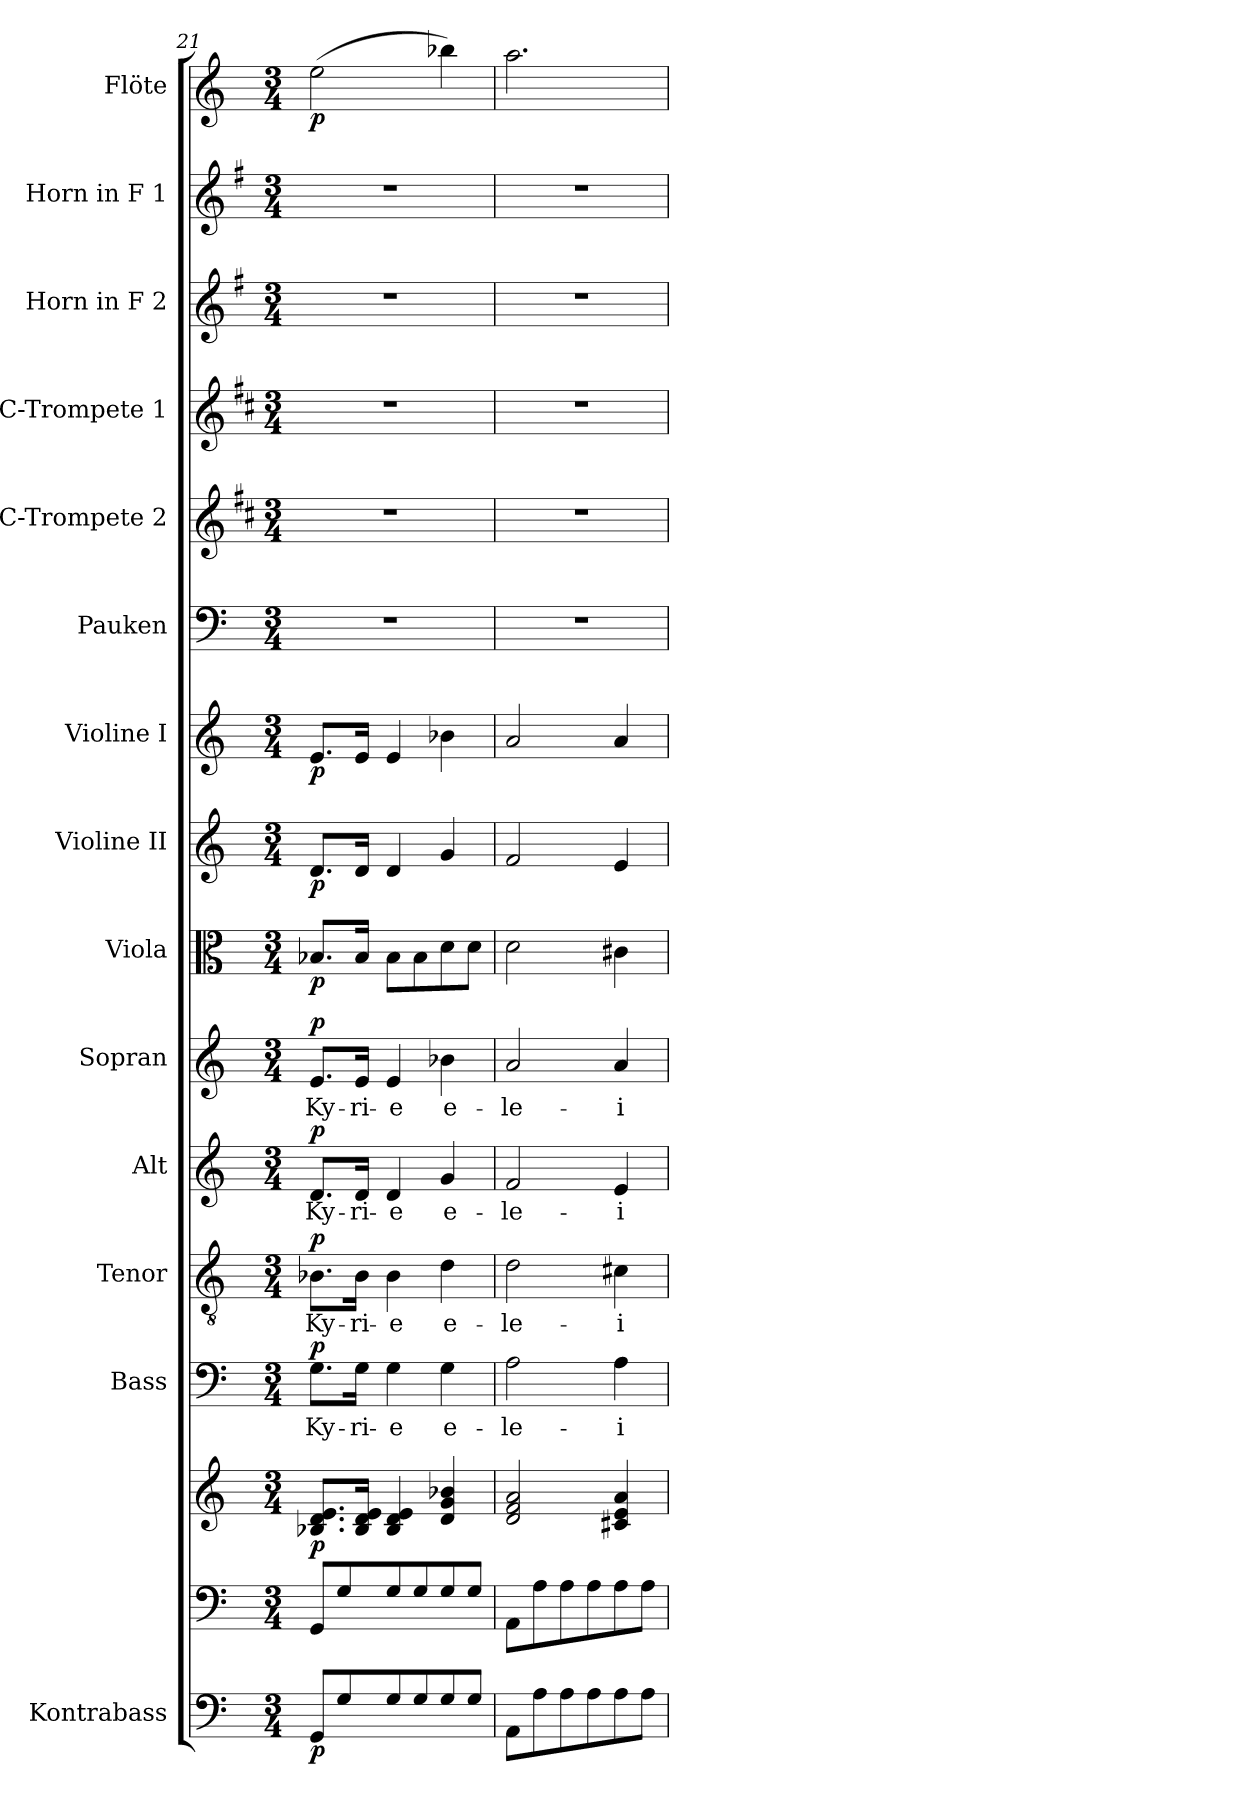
**kern	**dynam	**kern	**kern	**dynam	**kern	**text	**dynam	**kern	**text	**dynam	**kern	**text	**dynam	**kern	**text	**dynam	**kern	**dynam	**kern	**dynam	**kern	**dynam	**kern	**kern	**kern	**kern	**kern	**kern	**dynam
*part15	*part15	*part14	*part14	*part14	*part13	*part13	*part13	*part12	*part12	*part12	*part11	*part11	*part11	*part10	*part10	*part10	*part9	*part9	*part8	*part8	*part7	*part7	*part6	*part5	*part4	*part3	*part2	*part1	*part1
*staff16	*staff16	*staff15	*staff14	*staff14/15	*staff13	*staff13	*staff13	*staff12	*staff12	*staff12	*staff11	*staff11	*staff11	*staff10	*staff10	*staff10	*staff9	*staff9	*staff8	*staff8	*staff7	*staff7	*staff6	*staff5	*staff4	*staff3	*staff2	*staff1	*staff1
*I"Kontrabass	*	*	*	*	*I"Bass	*	*	*I"Tenor	*	*	*I"Alt	*	*	*I"Sopran	*	*	*I"Viola	*	*I"Violine II	*	*I"Violine I	*	*I"Pauken	*I"C-Trompete 2	*I"C-Trompete 1	*I"Horn in F 2	*I"Horn in F 1	*I"Flöte	*
*I'Kb.	*	*	*	*	*I'B.	*	*	*I'T.	*	*	*I'A.	*	*	*I'S.	*	*	*I'Vla.	*	*I'Vl. II	*	*I'Vl. I	*	*I'Pk.	*I'C Trp. 2	*I'C Trp. 1	*	*	*I'Fl.	*
*clefF4	*	*clefF4	*clefG2	*	*clefF4	*	*	*clefGv2	*	*	*clefG2	*	*	*clefG2	*	*	*clefC3	*	*clefG2	*	*clefG2	*	*clefF4	*clefG2	*clefG2	*clefG2	*clefG2	*clefG2	*
*ITrd7c12	*	*	*	*	*	*	*	*	*	*	*	*	*	*	*	*	*	*	*	*	*	*	*	*ITrd1c2	*ITrd1c2	*ITrd4c7	*ITrd4c7	*	*
*k[]	*	*k[]	*k[]	*	*k[]	*	*	*k[]	*	*	*k[]	*	*	*k[]	*	*	*k[]	*	*k[]	*	*k[]	*	*k[]	*k[]	*k[]	*k[]	*k[]	*k[]	*
*C:	*	*C:	*C:	*	*C:	*	*	*C:	*	*	*C:	*	*	*C:	*	*	*C:	*	*C:	*	*C:	*	*C:	*C:	*C:	*C:	*C:	*C:	*
*M3/4	*	*M3/4	*M3/4	*	*M3/4	*	*	*M3/4	*	*	*M3/4	*	*	*M3/4	*	*	*M3/4	*	*M3/4	*	*M3/4	*	*M3/4	*M3/4	*M3/4	*M3/4	*M3/4	*M3/4	*
=21	=21	=21	=21	=21	=21	=21	=21	=21	=21	=21	=21	=21	=21	=21	=21	=21	=21	=21	=21	=21	=21	=21	=21	=21	=21	=21	=21	=21	=21
!	!LO:DY:b	!	!	!LO:DY:b	!	!LO:LY:b	!LO:DY:a	!	!LO:LY:b	!LO:DY:a	!	!LO:LY:b	!LO:DY:a	!	!LO:LY:b	!LO:DY:a	!	!LO:DY:b	!	!LO:DY:b	!	!LO:DY:b	!	!	!	!	!	!	!LO:DY:b
8GGG/L	p	8GG/L	8.B-X/ 8.d/ 8.e/L	p	8.G\L	Ky-	p	8.B-X\L	Ky-	p	8.d/L	Ky-	p	8.e/L	Ky-	p	8.B-X/L	p	8.d/L	p	8.e/L	p	2.r	2.r	2.r	2.r	2.r	(>2ee\	p
8GG/	.	8G/	.	.	.	.	.	.	.	.	.	.	.	.	.	.	.	.	.	.	.	.	.	.	.	.	.	.	.
!	!	!	!	!	!	!LO:LY:b	!	!	!LO:LY:b	!	!	!LO:LY:b	!	!	!LO:LY:b	!	!	!	!	!	!	!	!	!	!	!	!	!	!
.	.	.	16B-/ 16d/ 16e/Jk	.	16G\Jk	-ri-	.	16B-\Jk	-ri-	.	16d/Jk	-ri-	.	16e/Jk	-ri-	.	16B-/Jk	.	16d/Jk	.	16e/Jk	.	.	.	.	.	.	.	.
!	!	!	!	!	!	!LO:LY:b	!	!	!LO:LY:b	!	!	!LO:LY:b	!	!	!LO:LY:b	!	!	!	!	!	!	!	!	!	!	!	!	!	!
8GG/	.	8G/	4B-/ 4d/ 4e/	.	4G\	-e	.	4B-\	-e	.	4d/	-e	.	4e/	-e	.	8B-\L	.	4d/	.	4e/	.	.	.	.	.	.	.	.
8GG/	.	8G/	.	.	.	.	.	.	.	.	.	.	.	.	.	.	8B-\	.	.	.	.	.	.	.	.	.	.	.	.
!	!	!	!	!	!	!LO:LY:b	!	!	!LO:LY:b	!	!	!LO:LY:b	!	!	!LO:LY:b	!	!	!	!	!	!	!	!	!	!	!	!	!	!
8GG/	.	8G/	4d/ 4g/ 4b-X/	.	4G\	e-	.	4d\	e-	.	4g/	e-	.	4b-X\	e-	.	8d\	.	4g/	.	4b-X\	.	.	.	.	.	.	4bb-X\)	.
8GG/J	.	8G/J	.	.	.	.	.	.	.	.	.	.	.	.	.	.	8d\J	.	.	.	.	.	.	.	.	.	.	.	.
=22	=22	=22	=22	=22	=22	=22	=22	=22	=22	=22	=22	=22	=22	=22	=22	=22	=22	=22	=22	=22	=22	=22	=22	=22	=22	=22	=22	=22	=22
!	!	!	!	!	!	!LO:LY:b	!	!	!LO:LY:b	!	!	!LO:LY:b	!	!	!LO:LY:b	!	!	!	!	!	!	!	!	!	!	!	!	!	!
8AAA\L	.	8AA\L	2d/ 2f/ 2a/	.	2A\	-le-	.	2d\	-le-	.	2f/	-le-	.	2a/	-le-	.	2d\	.	2f/	.	2a/	.	2.r	2.r	2.r	2.r	2.r	2.aa\	.
8AA\	.	8A\	.	.	.	.	.	.	.	.	.	.	.	.	.	.	.	.	.	.	.	.	.	.	.	.	.	.	.
8AA\	.	8A\	.	.	.	.	.	.	.	.	.	.	.	.	.	.	.	.	.	.	.	.	.	.	.	.	.	.	.
8AA\	.	8A\	.	.	.	.	.	.	.	.	.	.	.	.	.	.	.	.	.	.	.	.	.	.	.	.	.	.	.
!	!	!	!	!	!	!LO:LY:b	!	!	!LO:LY:b	!	!	!LO:LY:b	!	!	!LO:LY:b	!	!	!	!	!	!	!	!	!	!	!	!	!	!
8AA\	.	8A\	4c#X/ 4e/ 4a/	.	4A\	-i-	.	4c#X\	-i-	.	4e/	-i-	.	4a/	-i-	.	4c#X\	.	4e/	.	4a/	.	.	.	.	.	.	.	.
8AA\J	.	8A\J	.	.	.	.	.	.	.	.	.	.	.	.	.	.	.	.	.	.	.	.	.	.	.	.	.	.	.
=	=	=	=	=	=	=	=	=	=	=	=	=	=	=	=	=	=	=	=	=	=	=	=	=	=	=	=	=	=
*-	*-	*-	*-	*-	*-	*-	*-	*-	*-	*-	*-	*-	*-	*-	*-	*-	*-	*-	*-	*-	*-	*-	*-	*-	*-	*-	*-	*-	*-
